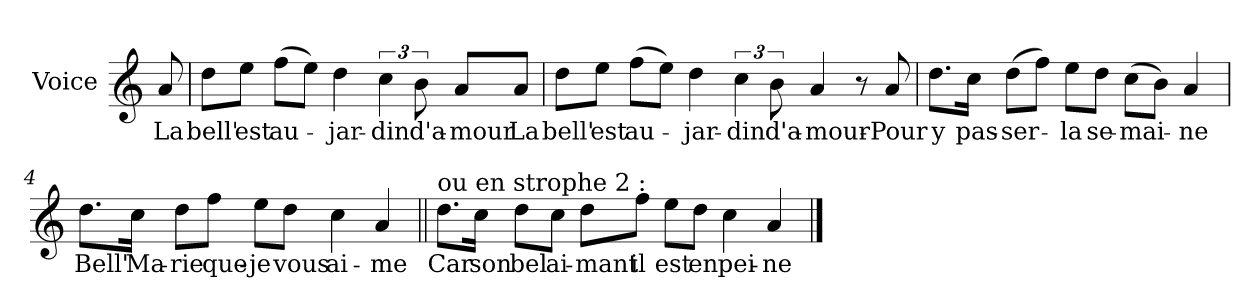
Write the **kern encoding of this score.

**kern	**text
*part1	*part1
*staff1	*staff1
*I"Voice	*
*I'V	*
*clefG2	*
*k[]	*
*C:	*
=	=
8a/	La
=1	=1
8dd\L	bell'
8ee\J	est
(>8ff\L	au-
8ee\J)	.
4dd\	-jar-
6cc\	-din
12b\	d'a-
8a/L	-mour
8a/J	La
=2	=2
8dd\L	bell'
8ee\J	est
(>8ff\L	au-
8ee\J)	.
4dd\	-jar-
6cc\	-din
12b\	d'a-
4a/	-mour-
8r	.
8a/	-Pour
=3	=3
8.dd\L	y
16cc\Jk	pas-
(>8dd\L	-ser-
8ff\J)	.
8ee\L	-la
8dd\J	se-
(>8cc\L	-mai-
8b\J)	.
4a/	-ne
!!LO:LB:g=z
=4	=4
8.dd\L	Bell'
16cc\Jk	Ma-
8dd\L	-rie
8ff\J	que-
8ee\L	-je
8dd\J	vous
4cc\	ai-
4a/	-me
=5||	=5||
!LO:TX:t=ou en strophe 2 &colon;	!
8.dd\L	Car
16cc\Jk	son
8dd\L	bel
8cc\J	ai-
8dd\L	-mant
8ff\J	il
8ee\L	est
8dd\J	en
4cc\	pei-
4a/	-ne
==	==
*-	*-
